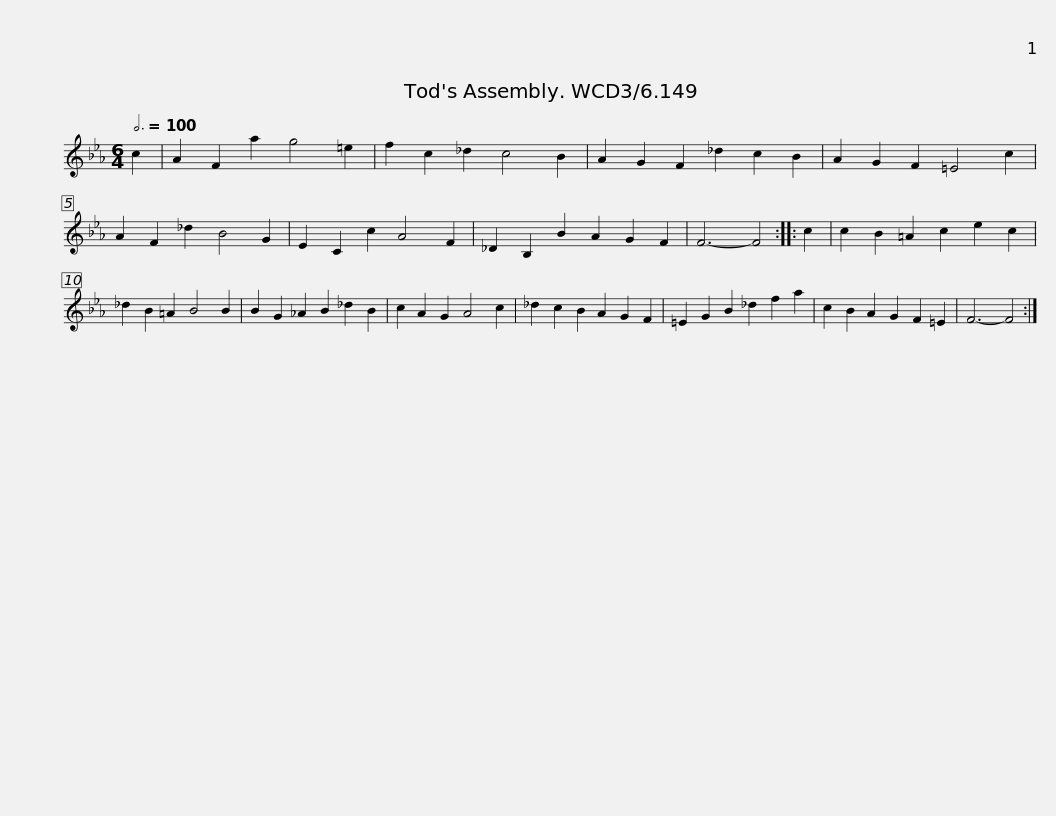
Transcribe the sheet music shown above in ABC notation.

X:1
L:1/8
Q:3/4=100
M:6/4
I:linebreak $
K:Eb
V:1 treble
V:1
 c2 | A2 F2 a2 g4 =e2 | f2 c2 _d2 c4 B2 | A2 G2 F2 _d2 c2 B2 | A2 G2 F2 =E4 c2 | %5
 A2 F2 _d2 B4 G2 | E2 C2 c2 A4 F2 |$ _D2 B,2 B2 A2 G2 F2 | F6- F4 :: c2 | %10
 c2 B2 =A2 c2 e2 c2 | _d2 B2 =A2 B4 B2 | B2 G2 _A2 B2 _d2 B2 | c2 A2 G2 A4 c2 |$ _d2 c2 B2 A2 G2 F2 | %15
 =E2 G2 B2 _d2 f2 a2 | c2 B2 A2 G2 F2 =E2 | F6- F4 :| %18
